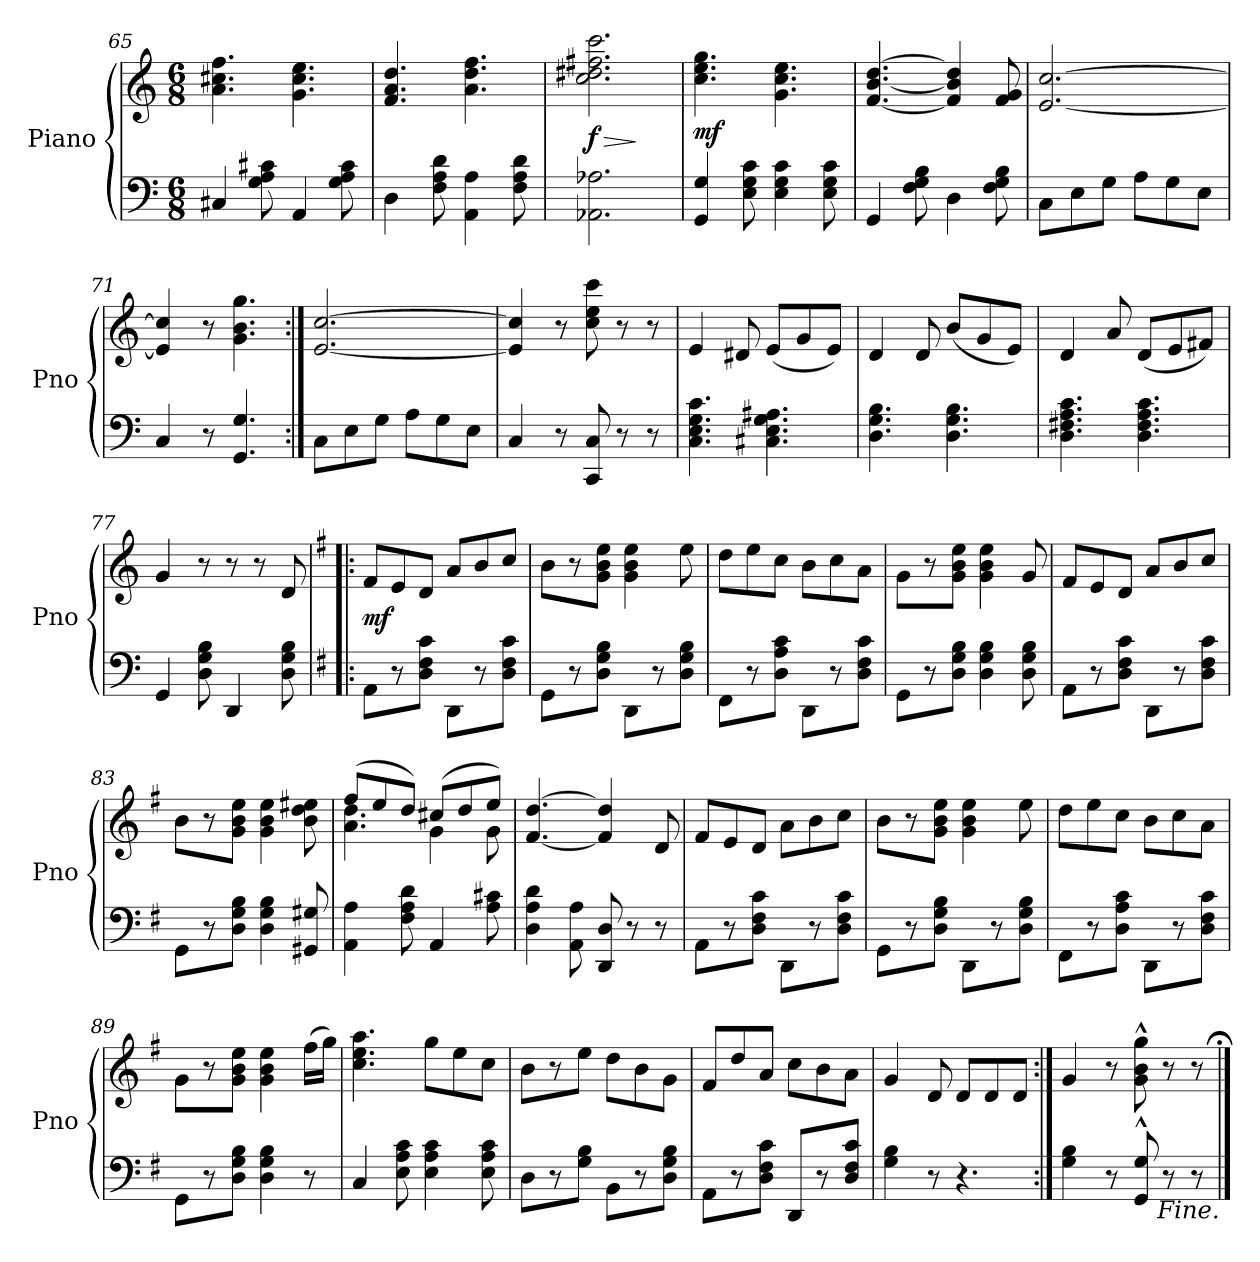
**kern	**kern	**dynam
*part1	*part1	*part1
*staff2	*staff1	*staff1/2
*I"Piano	*	*
*I'Pno	*	*
*clefF4	*clefG2	*
*k[]	*k[]	*
*M6/8	*M6/8	*
=65	=65	=65
4C#X	4.a 4.cc#X 4.ff	.
8G 8A 8c#X	.	.
4AA	4.g 4.cc# 4.ee	.
8G 8A 8c#	.	.
=66	=66	=66
4D	4.f 4.a 4.dd	.
8F 8A 8d	.	.
4AA 4A	4.a 4.dd 4.ff	.
8F 8A 8d	.	.
=67	=67	=67
2.AA-X 2.A-X	2.cc 2.dd#X 2.ff#X 2.ccc	> f
.	.	]
=68	=68	=68
4GG 4G	4.cc 4.ee 4.gg	mf
8E 8G 8c	.	.
4E 4G 4c	4.g 4.cc 4.ee	.
8E 8G 8c	.	.
=69	=69	=69
4GG	[4.f [4.b [4.dd	.
8F 8G 8B	.	.
4D	4f] 4b] 4dd]	.
8F 8G 8B	8f 8g	.
=70	=70	=70
8CL	[2.e [2.cc	.
8E	.	.
8GJ	.	.
8AL	.	.
8G	.	.
8EJ	.	.
=71	=71	=71
4C	4e] 4cc]	.
8r	8r	.
4.GG 4.G	4.g 4.b 4.gg	.
=72:|!	=72:|!	=72:|!
8CL	[2.e [2.cc	.
8E	.	.
8GJ	.	.
8AL	.	.
8G	.	.
8EJ	.	.
=73	=73	=73
4C	4e] 4cc]	.
8r	8r	.
8CC 8C	8cc 8ee 8ccc	.
8r	8r	.
8r	8r	.
=74	=74	=74
4.C 4.E 4.G 4.c	4e	.
.	8d#X	.
4.C#X 4.E 4.G 4.A#X	(8eL	.
.	8g	.
.	8eJ)	.
=75	=75	=75
4.D 4.G 4.B	4d	.
.	8d	.
4.D 4.G 4.B	(8bL	.
.	8g	.
.	8eJ)	.
=76	=76	=76
4.D 4.F#X 4.A 4.c	4d	.
.	8a	.
4.D 4.F# 4.A 4.c	(8dL	.
.	8e	.
.	8f#XJ)	.
=77	=77	=77
4GG	4g	.
8D 8G 8B	8r	.
4DD	8r	.
.	8r	.
8D 8G 8B	8d	.
=78!|:	=78!|:	=78!|:
*k[f#]	*k[f#]	*
8AAL	8f#L	mf
8r	8e	.
8D 8F# 8cJ	8dJ	.
8DD\L	8a/L	.
8r	8b/	.
8D\ 8F#\ 8c\J	8cc/J	.
=79	=79	=79
8GG\L	8bL	.
8r	8r	.
8D\ 8G\ 8B\J	8g 8b 8eeJ	.
8DD\L	4g 4b 4ee	.
8r	.	.
8D\ 8G\ 8B\J	8ee	.
=80	=80	=80
8FF#L	8ddL	.
8r	8ee	.
8D 8A 8cJ	8ccJ	.
8DD\L	8bL	.
8r	8cc	.
8D\ 8F#\ 8c\J	8aJ	.
=81	=81	=81
8GG\L	8g\L	.
8r	8r	.
8D\ 8G\ 8B\J	8g\ 8b\ 8ee\J	.
4D 4G 4B	4g 4b 4ee	.
8D 8G 8B	8g	.
=82	=82	=82
8AAL	8f#L	.
8r	8e	.
8D 8F# 8cJ	8dJ	.
8DD\L	8a/L	.
8r	8b/	.
8D\ 8F#\ 8c\J	8cc/J	.
=83	=83	=83
8GG\L	8bL	.
8r	8r	.
8D\ 8G\ 8B\J	8g 8b 8eeJ	.
4D 4G 4B	4g 4b 4ee	.
8GG#X 8G#X	8b 8dd 8ee#X	.
=84	=84	=84
*	*^	*
4AA 4A	(8ff#L	4.a 4.dd	.
.	8ee	.	.
8F# 8A 8d	8ddJ)	.	.
4AA	(8cc#XL	4g	.
.	8dd	.	.
8A 8c#X	8eeJ)	8g	.
*	*v	*v	*
=85	=85	=85
4D 4A 4d	[4.f# [4.dd	.
8AA 8A	.	.
8DD 8D	4f#] 4dd]	.
8r	.	.
8r	8d	.
=86	=86	=86
8AAL	8f#L	.
8r	8e	.
8D 8F# 8cJ	8dJ	.
8DD\L	8aL	.
8r	8b	.
8D\ 8F#\ 8c\J	8ccJ	.
=87	=87	=87
8GG\L	8bL	.
8r	8r	.
8D\ 8G\ 8B\J	8g 8b 8eeJ	.
8DD\L	4g 4b 4ee	.
8r	.	.
8D\ 8G\ 8B\J	8ee	.
=88	=88	=88
8FF#L	8ddL	.
8r	8ee	.
8D 8A 8cJ	8ccJ	.
8DD\L	8bL	.
8r	8cc	.
8D\ 8F#\ 8c\J	8aJ	.
=89	=89	=89
8GG\L	8g\L	.
8r	8r	.
8D\ 8G\ 8B\J	8g\ 8b\ 8ee\J	.
4D 4G 4B	4g 4b 4ee	.
8r	(16ff#LL	.
.	16ggJJ)	.
=90	=90	=90
4C	4.cc 4.ee 4.aa	.
8E 8A 8c	.	.
4E 4A 4c	8ggL	.
.	8ee	.
8E 8A 8c	8ccJ	.
=91	=91	=91
8DL	8bL	.
8r	8r	.
8G 8BJ	8eeJ	.
8BBL	8ddL	.
8r	8b	.
8D 8G 8BJ	8gJ	.
=92	=92	=92
8AAL	8f#L	.
8r	8dd	.
8D 8F# 8cJ	8aJ	.
8DDL	8ccL	.
8r	8b	.
8D 8F# 8cJ	8aJ	.
=93	=93	=93
4G 4B	4g	.
8r	8d	.
4.r	8dL	.
.	8d	.
.	8dJ	.
=94:|!	=94:|!	=94:|!
4G 4B	4g	.
8r	8r	.
8GG^^ 8G^^	8g^^ 8b^^ 8gg^^	.
8r	8r	.
8r	8r	.
!LO:TX:b:i:t=Fine.	!	!
==	==;	==;
*-	*-	*-
